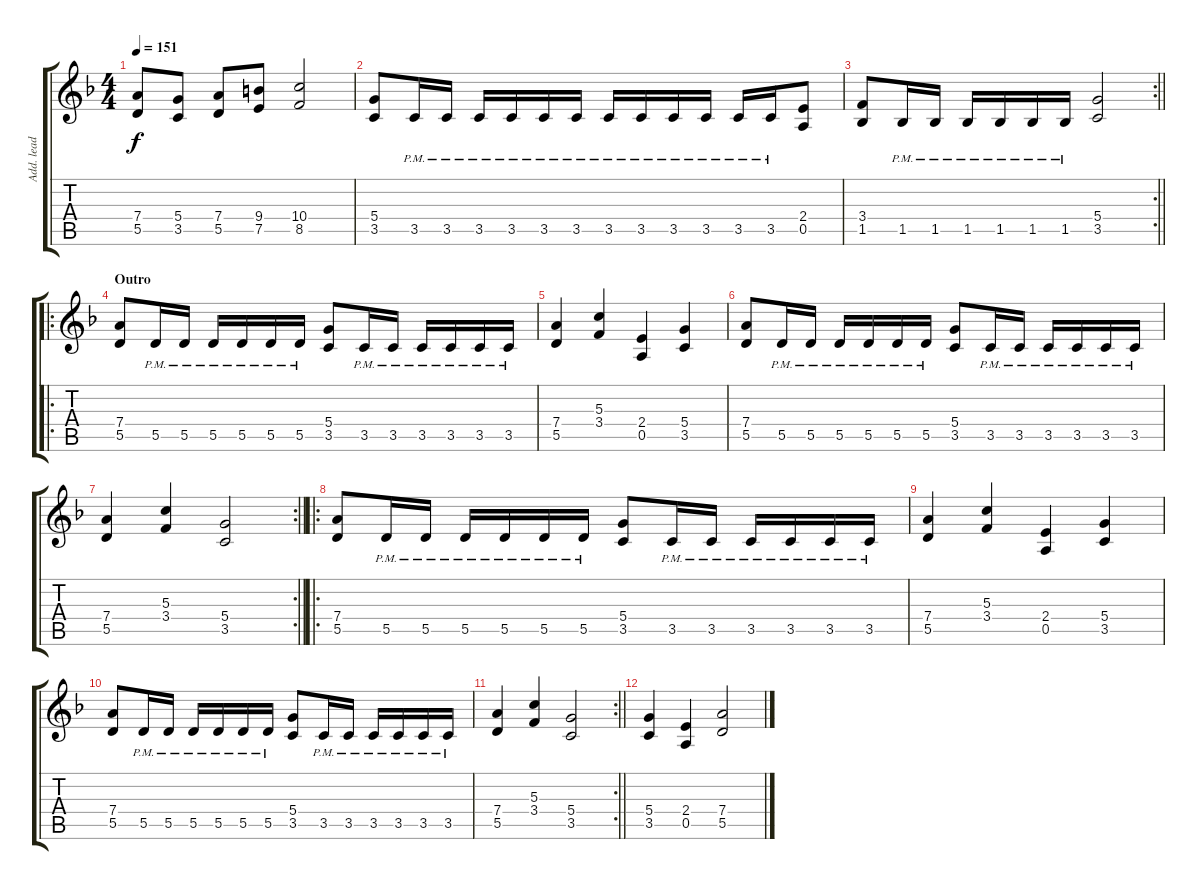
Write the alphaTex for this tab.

\track ("Add. lead" "Add. lead") {instrument distortionguitar}
\staff {score tabs}
\tuning (E4 B3 G3 D3 A2 E2) {hide}
\ts (4 4)
\tempo 151
\clef g2
\ks dminor
(7.4 5.5).8{dy f} (5.4 3.5).8 (7.4 5.5).8 (9.4 7.5).8 (10.4 8.5).2 |
(5.4 3.5).8 3.5{pm}.16 3.5{pm}.16 3.5{pm}.16 3.5{pm}.16 3.5{pm}.16 3.5{pm}.16 3.5{pm}.16 3.5{pm}.16 3.5{pm}.16 3.5{pm}.16 3.5{pm}.16 3.5{pm}.16 (2.4 0.5).8 |
\rc 2
\barLineRight lightlight
(3.4 1.5).8 1.5{pm}.16 1.5{pm}.16 1.5{pm}.16 1.5{pm}.16 1.5{pm}.16 1.5{pm}.16 (5.4 3.5).2 |
\ro
\section ("" "Outro")
(7.4 5.5).8 5.5{pm}.16 5.5{pm}.16 5.5{pm}.16 5.5{pm}.16 5.5{pm}.16 5.5{pm}.16 (5.4 3.5).8 3.5{pm}.16 3.5{pm}.16 3.5{pm}.16 3.5{pm}.16 3.5{pm}.16 3.5{pm}.16 |
(7.4 5.5).4 (5.3 3.4).4 (2.4 0.5).4 (5.4 3.5).4 |
(7.4 5.5).8 5.5{pm}.16 5.5{pm}.16 5.5{pm}.16 5.5{pm}.16 5.5{pm}.16 5.5{pm}.16 (5.4 3.5).8 3.5{pm}.16 3.5{pm}.16 3.5{pm}.16 3.5{pm}.16 3.5{pm}.16 3.5{pm}.16 |
\rc 2
\barLineRight lightlight
(7.4 5.5).4 (5.3 3.4).4 (5.4 3.5).2 |
\ro
(7.4 5.5).8 5.5{pm}.16 5.5{pm}.16 5.5{pm}.16 5.5{pm}.16 5.5{pm}.16 5.5{pm}.16 (5.4 3.5).8 3.5{pm}.16 3.5{pm}.16 3.5{pm}.16 3.5{pm}.16 3.5{pm}.16 3.5{pm}.16 |
(7.4 5.5).4 (5.3 3.4).4 (2.4 0.5).4 (5.4 3.5).4 |
(7.4 5.5).8 5.5{pm}.16 5.5{pm}.16 5.5{pm}.16 5.5{pm}.16 5.5{pm}.16 5.5{pm}.16 (5.4 3.5).8 3.5{pm}.16 3.5{pm}.16 3.5{pm}.16 3.5{pm}.16 3.5{pm}.16 3.5{pm}.16 |
\rc 2
\barLineRight lightlight
(7.4 5.5).4 (5.3 3.4).4 (5.4 3.5).2 |
(5.4 3.5).4 (2.4 0.5).4 (7.4 5.5).2
